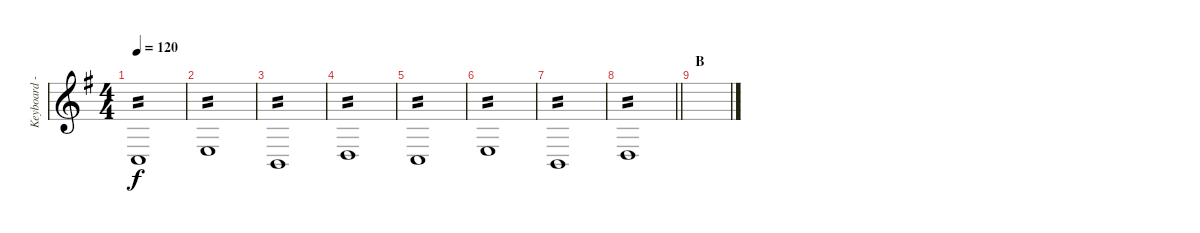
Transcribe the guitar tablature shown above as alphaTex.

\track ("Keyboard - Bass A" "Keyboard -") {instrument lead8bassandlead}
\staff {score}
\tuning (E4 B3 G3 D3 A2 C2) {hide}
\ts (4 4)
\tempo 120
\clef g2
\ks g
3.5.1{tp 2 dy f} |
2.4.1{tp 2} |
2.5.1{tp 2} |
0.4.1{tp 2} |
3.5.1{tp 2} |
2.4.1{tp 2} |
2.5.1{tp 2} |
\barLineRight lightlight
0.4.1{tp 2} |
\section ("" "B")
